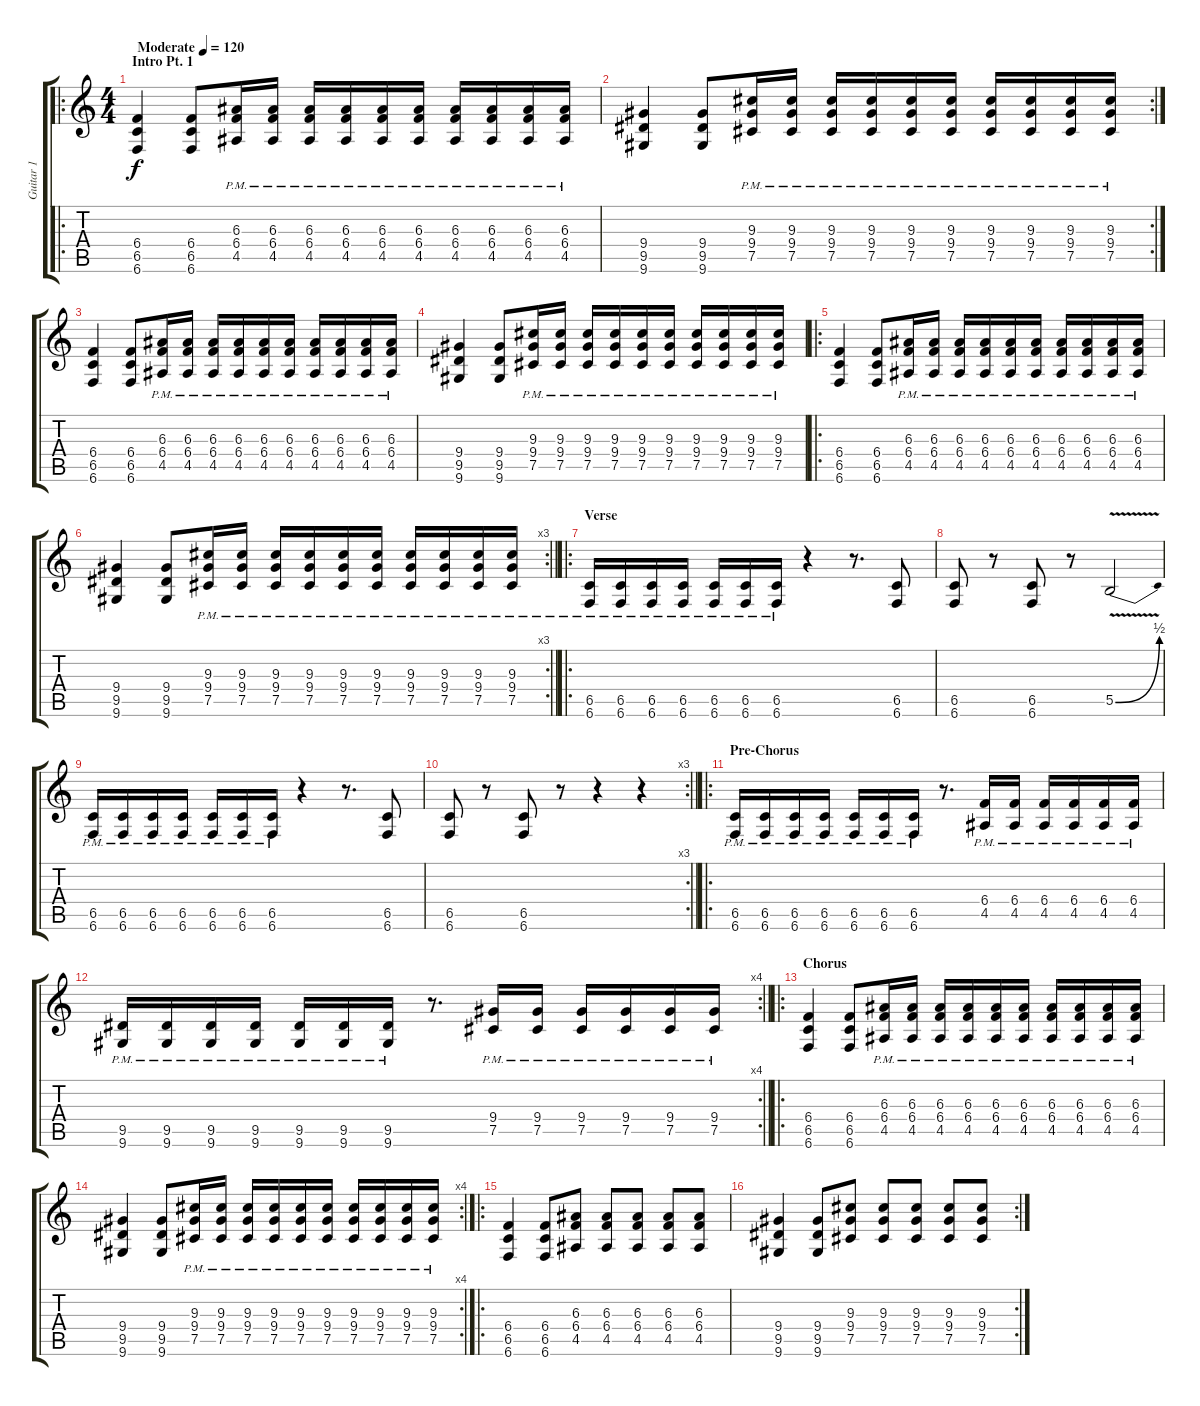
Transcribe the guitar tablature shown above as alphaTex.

\track ("Guitar 1" "Guitar 1") {instrument distortionguitar}
\staff {score tabs}
\tuning (Db4 Ab3 E3 B2 Gb2 B1) {hide}
\ro
\ts (4 4)
\section ("" "Intro Pt. 1")
\tempo (120 "Moderate")
\clef g2
\ks c
(6.4 6.5 6.6).4{dy f volume 10 instrument distortionguitar} (6.4 6.5 6.6).8 (6.3{pm} 6.4{pm} 4.5{pm}).16 (6.3{pm} 6.4{pm} 4.5{pm}).16 (6.3{pm} 6.4{pm} 4.5{pm}).16 (6.3{pm} 6.4{pm} 4.5{pm}).16 (6.3{pm} 6.4{pm} 4.5{pm}).16 (6.3{pm} 6.4{pm} 4.5{pm}).16 (6.3{pm} 6.4{pm} 4.5{pm}).16 (6.3{pm} 6.4{pm} 4.5{pm}).16 (6.3{pm} 6.4{pm} 4.5{pm}).16 (6.3{pm} 6.4{pm} 4.5{pm}).16 |
\rc 2
(9.4 9.5 9.6).4 (9.4 9.5 9.6).8 (9.3{pm} 9.4{pm} 7.5{pm}).16 (9.3{pm} 9.4{pm} 7.5{pm}).16 (9.3{pm} 9.4{pm} 7.5{pm}).16 (9.3{pm} 9.4{pm} 7.5{pm}).16 (9.3{pm} 9.4{pm} 7.5{pm}).16 (9.3{pm} 9.4{pm} 7.5{pm}).16 (9.3{pm} 9.4{pm} 7.5{pm}).16 (9.3{pm} 9.4{pm} 7.5{pm}).16 (9.3{pm} 9.4{pm} 7.5{pm}).16 (9.3{pm} 9.4{pm} 7.5{pm}).16 |
(6.4 6.5 6.6).4 (6.4 6.5 6.6).8 (6.3{pm} 6.4{pm} 4.5{pm}).16 (6.3{pm} 6.4{pm} 4.5{pm}).16 (6.3{pm} 6.4{pm} 4.5{pm}).16 (6.3{pm} 6.4{pm} 4.5{pm}).16 (6.3{pm} 6.4{pm} 4.5{pm}).16 (6.3{pm} 6.4{pm} 4.5{pm}).16 (6.3{pm} 6.4{pm} 4.5{pm}).16 (6.3{pm} 6.4{pm} 4.5{pm}).16 (6.3{pm} 6.4{pm} 4.5{pm}).16 (6.3{pm} 6.4{pm} 4.5{pm}).16 |
(9.4 9.5 9.6).4 (9.4 9.5 9.6).8 (9.3{pm} 9.4{pm} 7.5{pm}).16 (9.3{pm} 9.4{pm} 7.5{pm}).16 (9.3{pm} 9.4{pm} 7.5{pm}).16 (9.3{pm} 9.4{pm} 7.5{pm}).16 (9.3{pm} 9.4{pm} 7.5{pm}).16 (9.3{pm} 9.4{pm} 7.5{pm}).16 (9.3{pm} 9.4{pm} 7.5{pm}).16 (9.3{pm} 9.4{pm} 7.5{pm}).16 (9.3{pm} 9.4{pm} 7.5{pm}).16 (9.3{pm} 9.4{pm} 7.5{pm}).16 |
\ro
(6.4 6.5 6.6).4{volume 16} (6.4 6.5 6.6).8 (6.3{pm} 6.4{pm} 4.5{pm}).16 (6.3{pm} 6.4{pm} 4.5{pm}).16 (6.3{pm} 6.4{pm} 4.5{pm}).16 (6.3{pm} 6.4{pm} 4.5{pm}).16 (6.3{pm} 6.4{pm} 4.5{pm}).16 (6.3{pm} 6.4{pm} 4.5{pm}).16 (6.3{pm} 6.4{pm} 4.5{pm}).16 (6.3{pm} 6.4{pm} 4.5{pm}).16 (6.3{pm} 6.4{pm} 4.5{pm}).16 (6.3{pm} 6.4{pm} 4.5{pm}).16 |
\rc 3
\barLineRight lightlight
(9.4 9.5 9.6).4 (9.4 9.5 9.6).8 (9.3{pm} 9.4{pm} 7.5{pm}).16 (9.3{pm} 9.4{pm} 7.5{pm}).16 (9.3{pm} 9.4{pm} 7.5{pm}).16 (9.3{pm} 9.4{pm} 7.5{pm}).16 (9.3{pm} 9.4{pm} 7.5{pm}).16 (9.3{pm} 9.4{pm} 7.5{pm}).16 (9.3{pm} 9.4{pm} 7.5{pm}).16 (9.3{pm} 9.4{pm} 7.5{pm}).16 (9.3{pm} 9.4{pm} 7.5{pm}).16 (9.3{pm} 9.4{pm} 7.5{pm}).16 |
\ro
\section ("" "Verse")
(6.5{pm} 6.6{pm}).16 (6.5{pm} 6.6{pm}).16 (6.5{pm} 6.6{pm}).16 (6.5{pm} 6.6{pm}).16 (6.5{pm} 6.6{pm}).16 (6.5{pm} 6.6{pm}).16 (6.5{pm} 6.6{pm}).16 r.4 r.8{d} (6.5 6.6).8 |
(6.5 6.6).8 r.8 (6.5 6.6).8 r.8 5.5{be (bend 0 0 60 2) v}.2 |
(6.5{pm} 6.6{pm}).16 (6.5{pm} 6.6{pm}).16 (6.5{pm} 6.6{pm}).16 (6.5{pm} 6.6{pm}).16 (6.5{pm} 6.6{pm}).16 (6.5{pm} 6.6{pm}).16 (6.5{pm} 6.6{pm}).16 r.4 r.8{d} (6.5 6.6).8 |
\rc 3
\barLineRight lightlight
(6.5 6.6).8 r.8 (6.5 6.6).8 r.8 r.4 r.4 |
\ro
\section ("" "Pre-Chorus")
(6.5{pm} 6.6{pm}).16 (6.5{pm} 6.6{pm}).16 (6.5{pm} 6.6{pm}).16 (6.5{pm} 6.6{pm}).16 (6.5{pm} 6.6{pm}).16 (6.5{pm} 6.6{pm}).16 (6.5{pm} 6.6{pm}).16 r.8{d} (6.4{pm} 4.5{pm}).16 (6.4{pm} 4.5{pm}).16 (6.4{pm} 4.5{pm}).16 (6.4{pm} 4.5{pm}).16 (6.4{pm} 4.5{pm}).16 (6.4{pm} 4.5{pm}).16 |
\rc 4
\barLineRight lightlight
(9.5{pm} 9.6{pm}).16 (9.5{pm} 9.6{pm}).16 (9.5{pm} 9.6{pm}).16 (9.5{pm} 9.6{pm}).16 (9.5{pm} 9.6{pm}).16 (9.5{pm} 9.6{pm}).16 (9.5{pm} 9.6{pm}).16 r.8{d} (9.4{pm} 7.5{pm}).16 (9.4{pm} 7.5{pm}).16 (9.4{pm} 7.5{pm}).16 (9.4{pm} 7.5{pm}).16 (9.4{pm} 7.5{pm}).16 (9.4{pm} 7.5{pm}).16 |
\ro
\section ("" "Chorus")
(6.4 6.5 6.6).4 (6.4 6.5 6.6).8 (6.3{pm} 6.4{pm} 4.5{pm}).16 (6.3{pm} 6.4{pm} 4.5{pm}).16 (6.3{pm} 6.4{pm} 4.5{pm}).16 (6.3{pm} 6.4{pm} 4.5{pm}).16 (6.3{pm} 6.4{pm} 4.5{pm}).16 (6.3{pm} 6.4{pm} 4.5{pm}).16 (6.3{pm} 6.4{pm} 4.5{pm}).16 (6.3{pm} 6.4{pm} 4.5{pm}).16 (6.3{pm} 6.4{pm} 4.5{pm}).16 (6.3{pm} 6.4{pm} 4.5{pm}).16 |
\rc 4
(9.4 9.5 9.6).4 (9.4 9.5 9.6).8 (9.3{pm} 9.4{pm} 7.5{pm}).16 (9.3{pm} 9.4{pm} 7.5{pm}).16 (9.3{pm} 9.4{pm} 7.5{pm}).16 (9.3{pm} 9.4{pm} 7.5{pm}).16 (9.3{pm} 9.4{pm} 7.5{pm}).16 (9.3{pm} 9.4{pm} 7.5{pm}).16 (9.3{pm} 9.4{pm} 7.5{pm}).16 (9.3{pm} 9.4{pm} 7.5{pm}).16 (9.3{pm} 9.4{pm} 7.5{pm}).16 (9.3{pm} 9.4{pm} 7.5{pm}).16 |
\ro
(6.4 6.5 6.6).4 (6.4 6.5 6.6).8 (6.3 6.4 4.5).8 (6.3 6.4 4.5).8 (6.3 6.4 4.5).8 (6.3 6.4 4.5).8 (6.3 6.4 4.5).8 |
\rc 2
(9.4 9.5 9.6).4 (9.4 9.5 9.6).8 (9.3 9.4 7.5).8 (9.3 9.4 7.5).8 (9.3 9.4 7.5).8 (9.3 9.4 7.5).8 (9.3 9.4 7.5).8
